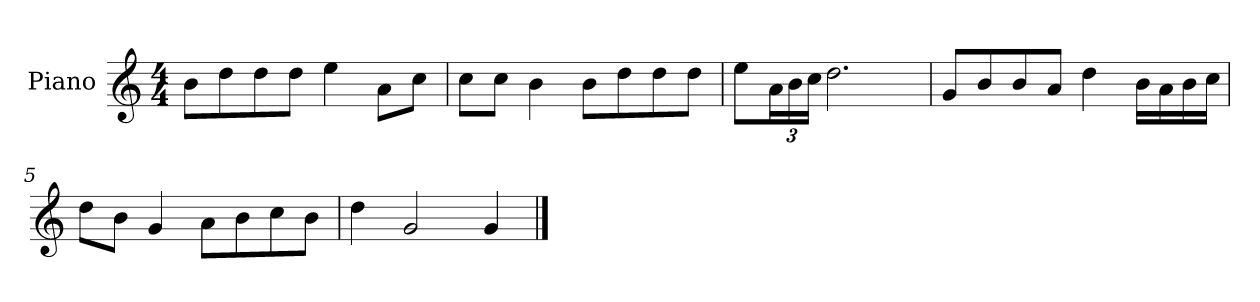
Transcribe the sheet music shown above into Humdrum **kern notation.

**kern
*part1
*staff1
*I"Piano
*I'P-no
*clefG2
*k[]
*M4/4
*MM90
=1
8b\L
8dd\
8dd\
8dd\J
4ee\
8a\L
8cc\J
=2
8cc\L
8cc\J
4b\
8b\L
8dd\
8dd\
8dd\J
=3
8ee\L
*Xbrackettup
24a\L
24b\
24cc\JJ
2.dd\
=4
8g/L
8b/
8b/
8a/J
4dd\
16b\LL
16a\
16b\
16cc\JJ
=5
8dd\L
8b\J
4g/
8a\L
8b\
8cc\
8b\J
=6
4dd\
2g/
4g/
==
*-
